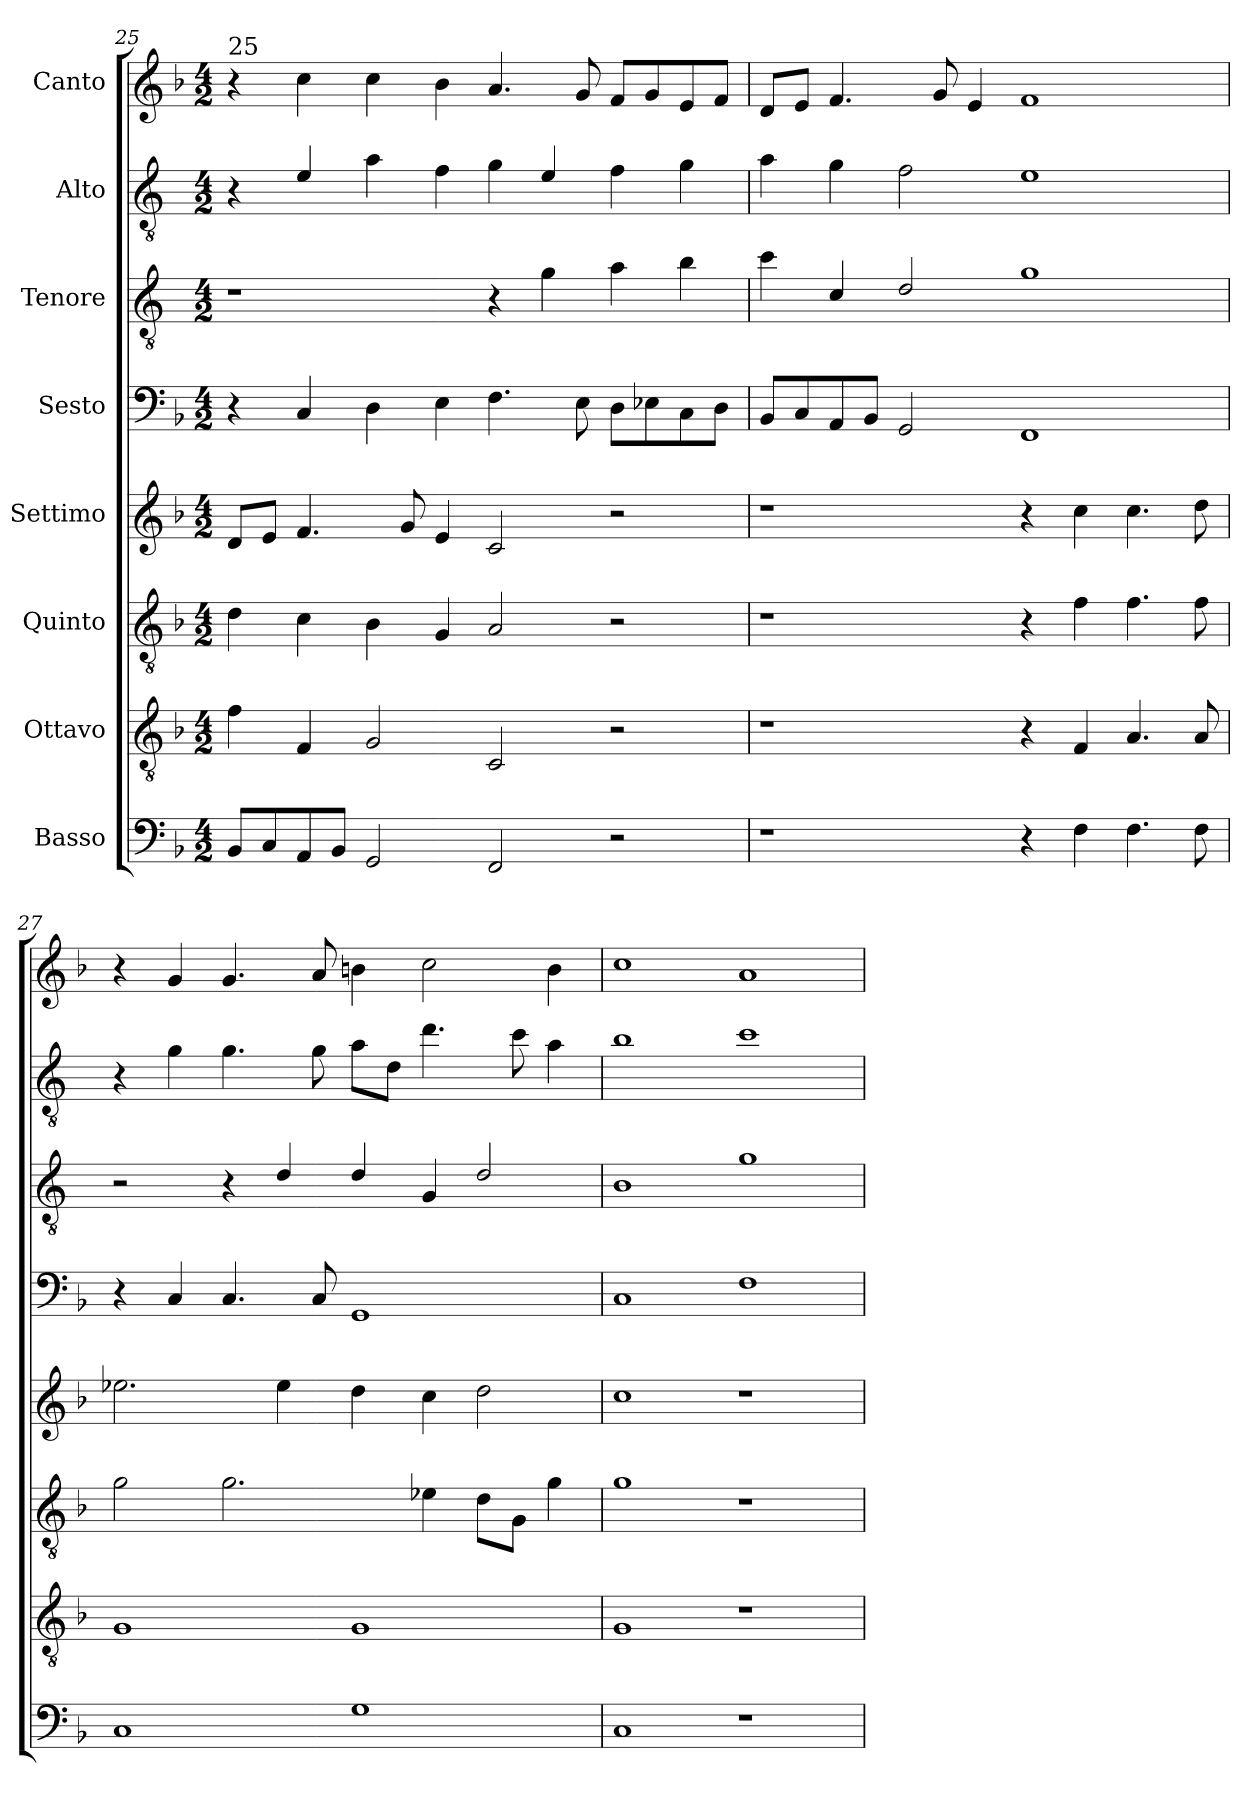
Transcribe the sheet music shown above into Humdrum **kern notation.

**kern	**kern	**kern	**kern	**kern	**kern	**kern	**kern
*part8	*part7	*part6	*part5	*part4	*part3	*part2	*part1
*staff8	*staff7	*staff6	*staff5	*staff4	*staff3	*staff2	*staff1
*I"Basso	*I"Ottavo	*I"Quinto	*I"Settimo	*I"Sesto	*I"Tenore	*I"Alto	*I"Canto
!!LO:PB:g=z
*clefF4	*clefGv2	*clefGv2	*clefG2	*clefF4	*clefGv2	*clefGv2	*clefG2
*	*	*	*	*	*ITrd4c7	*ITrd4c7	*
*k[b-]	*k[b-]	*k[b-]	*k[b-]	*k[b-]	*k[b-]	*k[b-]	*k[b-]
*M4/2	*M4/2	*M4/2	*M4/2	*M4/2	*M4/2	*M4/2	*M4/2
=25	=25	=25	=25	=25	=25	=25	=25
!	!	!	!	!	!	!	!LO:TX:a:t=25
8BB-/L	4f\	4d\	8d/L	4r	1r	4r	4r
8C/	.	.	8e/J	.	.	.	.
8AA/	4F/	4c\	4.f/	4C/	.	4A/	4cc\
8BB-/J	.	.	.	.	.	.	.
2GG/	2G/	4B-\	.	4D\	.	4d\	4cc\
.	.	.	8g/	.	.	.	.
.	.	4G/	4e/	4E\	.	4B-\	4b-\
2FF/	2C/	2A/	2c/	4.F\	4r	4c\	4.a/
.	.	.	.	.	4c\	4A/	.
.	.	.	.	8E\	.	.	8g/
2r	2r	2r	2r	8D\L	4d\	4B-\	8f/L
.	.	.	.	8E-X\	.	.	8g/
.	.	.	.	8C\	4e\	4c\	8e/
.	.	.	.	8D\J	.	.	8f/J
!!LO:LB:g=z
=26	=26	=26	=26	=26	=26	=26	=26
1r	1r	1r	1r	8BB-/L	4f\	4d\	8d/L
.	.	.	.	8C/	.	.	8e/J
.	.	.	.	8AA/	4F/	4c\	4.f/
.	.	.	.	8BB-/J	.	.	.
.	.	.	.	2GG/	2G/	2B-\	.
.	.	.	.	.	.	.	8g/
.	.	.	.	.	.	.	4e/
4r	4r	4r	4r	1FF	1c	1A	1f
4F\	4F/	4f\	4cc\	.	.	.	.
4.F\	4.A/	4.f\	4.cc\	.	.	.	.
8F\	8A/	8f\	8dd\	.	.	.	.
=27	=27	=27	=27	=27	=27	=27	=27
1C	1G	2g\	2.ee-X\	4r	2r	4r	4r
.	.	.	.	4C/	.	4c\	4g/
.	.	2.g\	.	4.C/	4r	4.c\	4.g/
.	.	.	4ee-\	.	4G/	.	.
.	.	.	.	8C/	.	8c\	8a/
1G	1G	.	4dd\	1GG	4G/	8d\L	4bn\
.	.	.	.	.	.	8G\J	.
.	.	4e-X\	4cc\	.	4C/	4.g\	2cc\
.	.	8d\L	2dd\	.	2G/	.	.
.	.	8G\J	.	.	.	8f\	.
.	.	4g\	.	.	.	4d\	4b\
=28	=28	=28	=28	=28	=28	=28	=28
1C	1G	1g	1cc	1C	1E	1e	1cc
1r	1r	1r	1r	1F	1c	1f	1a
=	=	=	=	=	=	=	=
*-	*-	*-	*-	*-	*-	*-	*-
